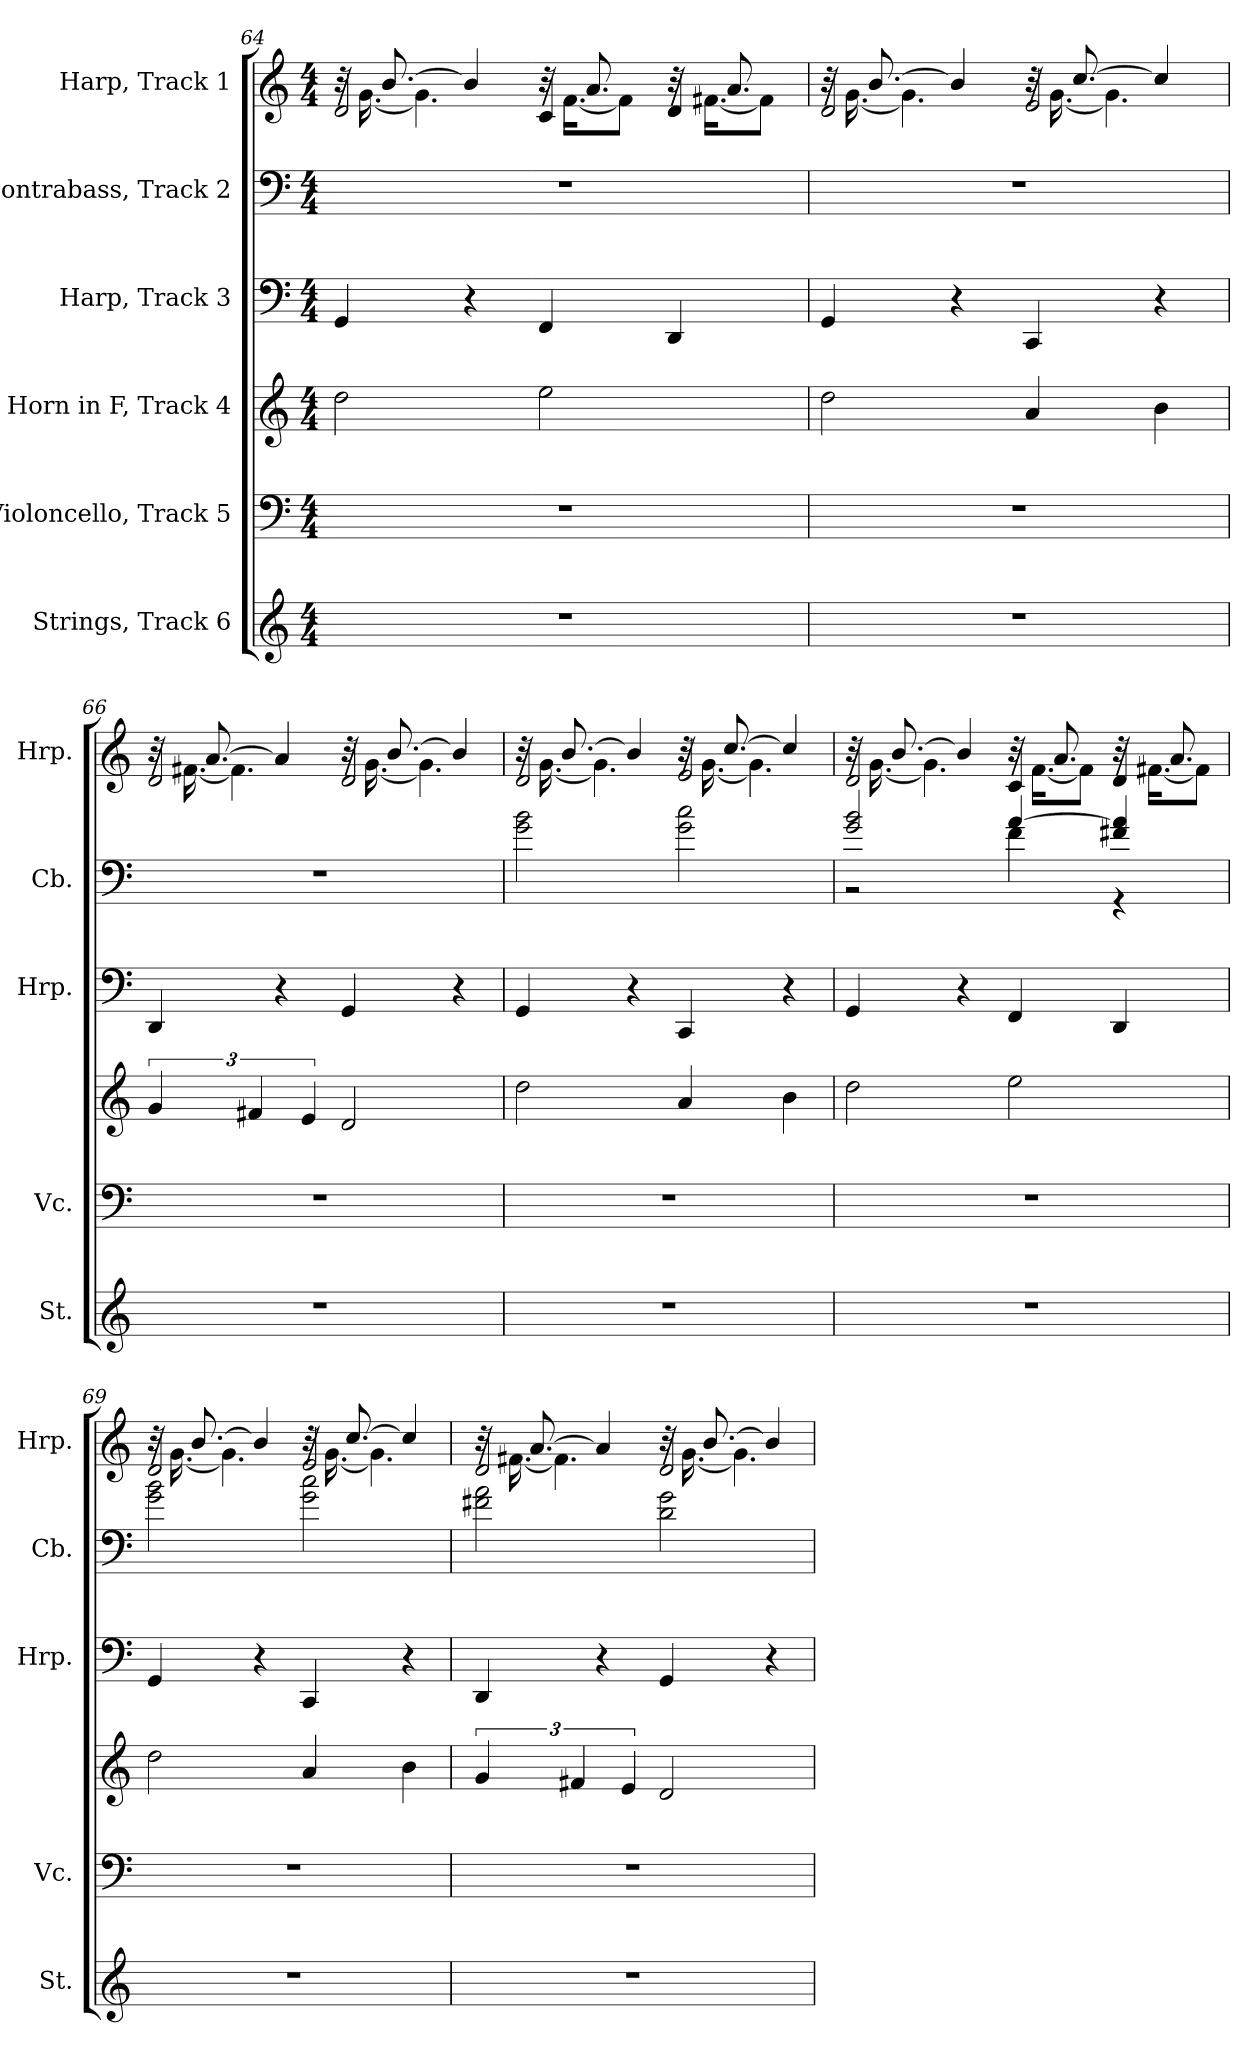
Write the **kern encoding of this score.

**kern	**kern	**kern	**kern	**kern	**kern
*part6	*part5	*part4	*part3	*part2	*part1
*staff6	*staff5	*staff4	*staff3	*staff2	*staff1
*I"Strings, Track 6	*I"Violoncello, Track 5	*I"Horn in F, Track 4	*I"Harp, Track 3	*I"Contrabass, Track 2	*I"Harp, Track 1
*I'St.	*I'Vc.	*	*I'Hrp.	*I'Cb.	*I'Hrp.
!!LO:LB:g=z
*clefG2	*clefF4	*clefG2	*clefF4	*clefF4	*clefG2
*	*	*ITrd4c7	*	*ITrd7c12	*
*k[]	*k[]	*k[b-]	*k[]	*k[]	*k[]
*M4/4	*M4/4	*M4/4	*M4/4	*M4/4	*M4/4
=64	=64	=64	=64	=64	=64
*	*	*	*	*	*^
*	*	*	*	*	*	*^
1r	1r	2g\	4GG/	1r	16r	32r	2d/
.	.	.	.	.	.	[16.g\	.
.	.	.	.	.	[8.b/	.	.
.	.	.	.	.	.	4.g\]	.
.	.	.	4r	.	4b/]	.	.
.	.	2a\	4FF/	.	16r	32r	4c/
.	.	.	.	.	.	[16.f\KL	.
.	.	.	.	.	8.a/	.	.
.	.	.	.	.	.	8f\J]	.
.	.	.	4DD/	.	16r	32r	4d/
.	.	.	.	.	.	[16.f#X\KL	.
.	.	.	.	.	8.a/	.	.
.	.	.	.	.	.	8f#\J]	.
=65	=65	=65	=65	=65	=65	=65	=65
1r	1r	2g\	4GG/	1r	16r	32r	2d/
.	.	.	.	.	.	[16.g\	.
.	.	.	.	.	[8.b/	.	.
.	.	.	.	.	.	4.g\]	.
.	.	.	4r	.	4b/]	.	.
.	.	4d/	4CC/	.	16r	32r	2e/
.	.	.	.	.	.	[16.g\	.
.	.	.	.	.	[8.cc/	.	.
.	.	.	.	.	.	4.g\]	.
.	.	4e\	4r	.	4cc/]	.	.
!!LO:PB:g=z	!!	!!
=66	=66	=66	=66	=66	=66	=66	=66
1r	1r	6c/	4DD/	1r	16r	32r	2d/
.	.	.	.	.	.	[16.f#X\	.
.	.	.	.	.	[8.a/	.	.
.	.	.	.	.	.	4.f#\]	.
.	.	6Bn/	.	.	.	.	.
.	.	.	4r	.	4a/]	.	.
.	.	6A/	.	.	.	.	.
.	.	2G/	4GG/	.	16r	32r	2d/
.	.	.	.	.	.	[16.g\	.
.	.	.	.	.	[8.b/	.	.
.	.	.	.	.	.	4.g\]	.
.	.	.	4r	.	4b/]	.	.
=67	=67	=67	=67	=67	=67	=67	=67
1r	1r	2g\	4GG/	2G\ 2B\	16r	32r	2d/
.	.	.	.	.	.	[16.g\	.
.	.	.	.	.	[8.b/	.	.
.	.	.	.	.	.	4.g\]	.
.	.	.	4r	.	4b/]	.	.
.	.	4d/	4CC/	2G\ 2c\	16r	32r	2e/
.	.	.	.	.	.	[16.g\	.
.	.	.	.	.	[8.cc/	.	.
.	.	.	.	.	.	4.g\]	.
.	.	4e\	4r	.	4cc/]	.	.
!!LO:LB:g=z	!!	!!
=68	=68	=68	=68	=68	=68	=68	=68
*	*	*	*	*^	*	*	*
1r	1r	2g\	4GG/	2G/ 2B/	2r	16r	32r	2d/
.	.	.	.	.	.	.	[16.g\	.
.	.	.	.	.	.	[8.b/	.	.
.	.	.	.	.	.	.	4.g\]	.
.	.	.	4r	.	.	4b/]	.	.
.	.	2a\	4FF/	[4A/	4F\	16r	32r	4c/
.	.	.	.	.	.	.	[16.f\KL	.
.	.	.	.	.	.	8.a/	.	.
.	.	.	.	.	.	.	8f\J]	.
.	.	.	4DD/	4F#X/ 4A/]	4r	16r	32r	4d/
.	.	.	.	.	.	.	[16.f#X\KL	.
.	.	.	.	.	.	8.a/	.	.
.	.	.	.	.	.	.	8f#\J]	.
*	*	*	*	*v	*v	*	*	*
=69	=69	=69	=69	=69	=69	=69	=69
1r	1r	2g\	4GG/	2G\ 2B\	16r	32r	2d/
.	.	.	.	.	.	[16.g\	.
.	.	.	.	.	[8.b/	.	.
.	.	.	.	.	.	4.g\]	.
.	.	.	4r	.	4b/]	.	.
.	.	4d/	4CC/	2G\ 2c\	16r	32r	2e/
.	.	.	.	.	.	[16.g\	.
.	.	.	.	.	[8.cc/	.	.
.	.	.	.	.	.	4.g\]	.
.	.	4e\	4r	.	4cc/]	.	.
!!LO:PB:g=z	!!	!!
=70	=70	=70	=70	=70	=70	=70	=70
1r	1r	6c/	4DD/	2F#X\ 2A\	16r	32r	2d/
.	.	.	.	.	.	[16.f#X\	.
.	.	.	.	.	[8.a/	.	.
.	.	.	.	.	.	4.f#\]	.
.	.	6Bn/	.	.	.	.	.
.	.	.	4r	.	4a/]	.	.
.	.	6A/	.	.	.	.	.
.	.	2G/	4GG/	2D\ 2G\	16r	32r	2d/
.	.	.	.	.	.	[16.g\	.
.	.	.	.	.	[8.b/	.	.
.	.	.	.	.	.	4.g\]	.
.	.	.	4r	.	4b/]	.	.
*	*	*	*	*	*v	*v	*v
=	=	=	=	=	=
*-	*-	*-	*-	*-	*-
